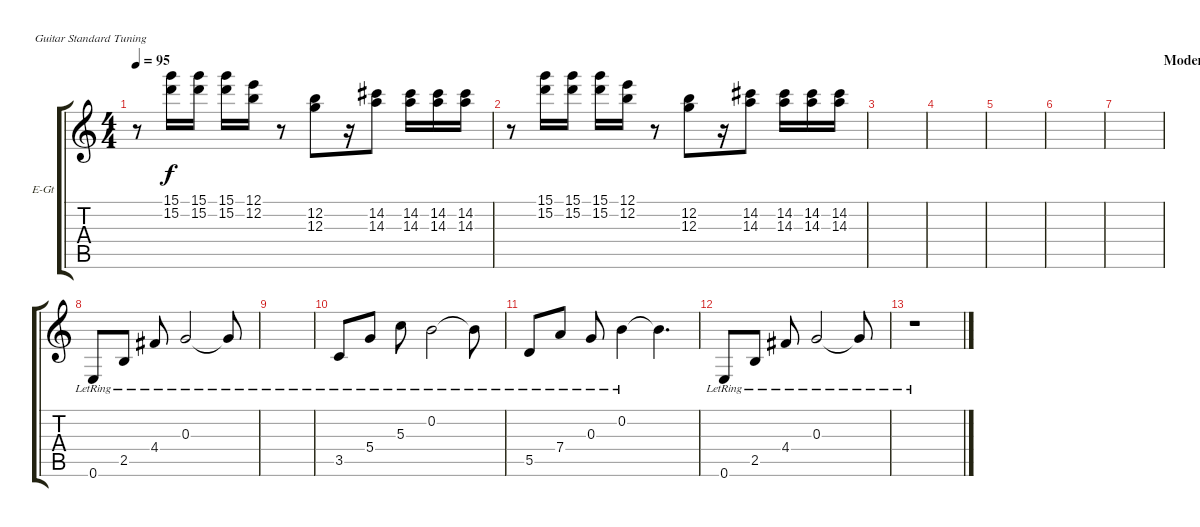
\bracketExtendMode groupsimilarinstruments
\firstSystemTrackNameOrientation horizontal
\otherSystemsTrackNameOrientation horizontal
\track ("Electric Guitar" "E-Gt") {instrument overdrivenguitar}
\staff {score tabs}
\tuning (E4 B3 G3 D3 A2 E2)
\ts (4 4)
\tempo 95
\clef g2
\ks c
r.8{dy f} (15.1 15.2).16 (15.1 15.2).16 (15.1 15.2).16 (12.2 12.1).16 r.8 (12.3 12.2).8 r.16 (14.3 14.2).8 (14.3 14.2).16 (14.3 14.2).16 (14.3 14.2).16 |
r.8 (15.1 15.2).16 (15.1 15.2).16 (15.1 15.2).16 (12.2 12.1).16 r.8 (12.3 12.2).8 r.16 (14.3 14.2).8 (14.3 14.2).16 (14.3 14.2).16 (14.3 14.2).16 |
|
|
|
|
\tempo (95 "Moderate" 1)
|
0.6{lr}.8 2.5{lr}.8 4.4{lr}.8 0.3{lr}.2 0.3{lr t}.8 |
|
3.5{lr}.8 5.4{lr}.8 5.3{lr}.8 0.2{lr}.2 0.2{lr t}.8 |
5.5{lr}.8 7.4{lr}.8 0.3{lr}.8 0.2{lr}.4 0.2{t}.4{d} |
0.6{lr}.8 2.5{lr}.8 4.4{lr}.8 0.3{lr}.2 0.3{lr t}.8 |
r.1
